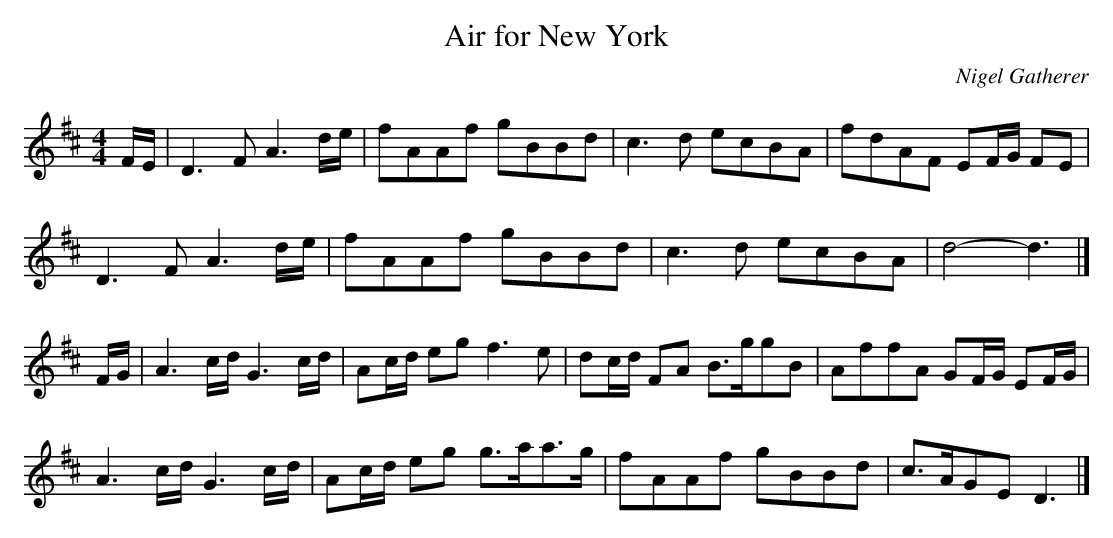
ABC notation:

X:1
T:Air for New York
C:Nigel Gatherer
M:4/4
L:1/8
K:D
F/E/|D3 F A3 d/e/|fAAf gBBd|c3 d ecBA|fdAF EF/G/ FE|
D3 F A3 d/e/|fAAf gBBd|c3 d ecBA|d4- d3|]
F/G/|A3 c/d/ G3 c/d/|Ac/d/ eg f3 e|dc/d/ FA B>ggB|AffA GF/G/ EF/G/|
A3 c/d/ G3 c/d/|Ac/d/ eg g>aa>g|fAAf gBBd|c>AGE D3|]
